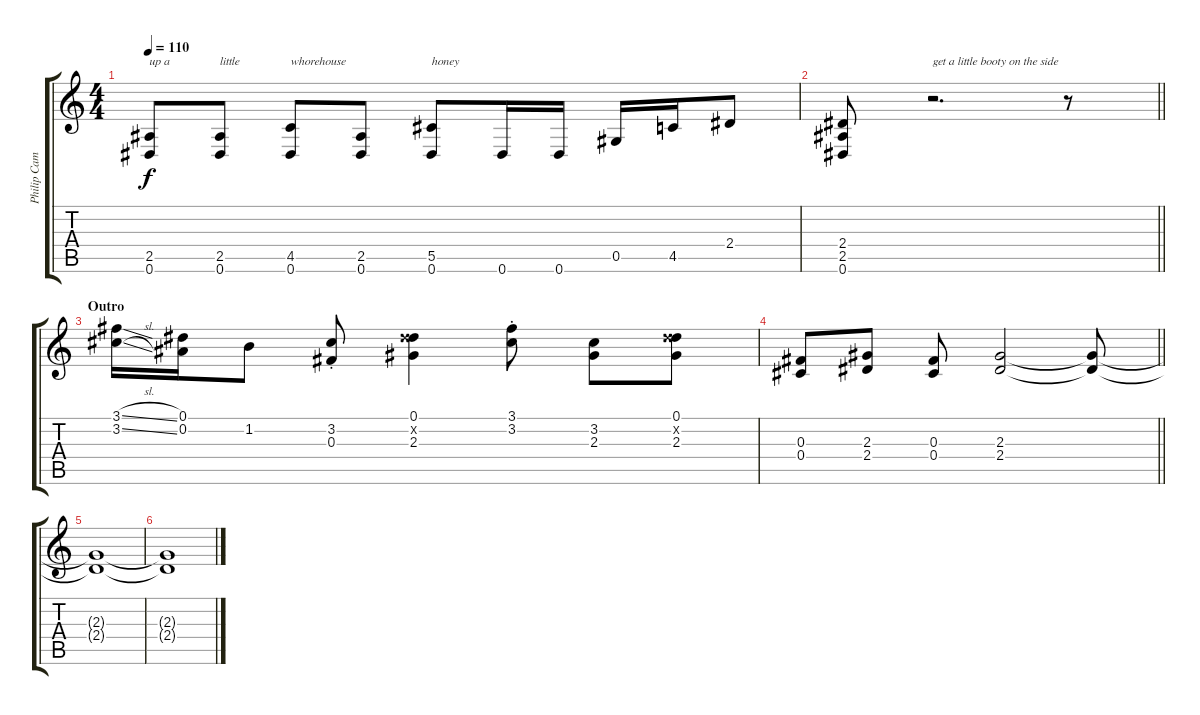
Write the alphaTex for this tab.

\track ("Philip Campbell" "Philip Cam") {instrument acousticguitarsteel}
\staff {score tabs}
\tuning (Eb4 Bb3 Gb3 Db3 Ab2 Eb2) {hide}
\ts (4 4)
\tempo 110
\clef g2
\ks c
(2.5 0.6).8{txt "up a" dy f} (2.5 0.6).8{txt "little"} (4.5 0.6).8{txt "whorehouse"} (2.5 0.6).8 (5.5 0.6).8{txt "honey"} 0.6.16 0.6.16 0.5.16 4.5.16 2.4.8 |
\barLineRight lightlight
(2.4 2.5 0.6).8 r.2{d txt "get a little booty on the side"} r.8 |
\section ("" "Outro")
(3.1{sl} 3.2{sl}).16 (0.1 0.2).16 1.2.8 (3.2{st} 0.3{st}).8 (0.1 5.2{x} 2.3).4 (3.1{st} 3.2{st}).8 (3.2 2.3).8 (0.1 5.2{x} 2.3).8 |
\barLineRight lightlight
(0.3 0.4).8 (2.3 2.4).8 (0.3 0.4).8 (2.3 2.4).2 (2.3{t} 2.4{t}).8 |
(2.3{t} 2.4{t}).1 |
(2.3{t} 2.4{t}).1
